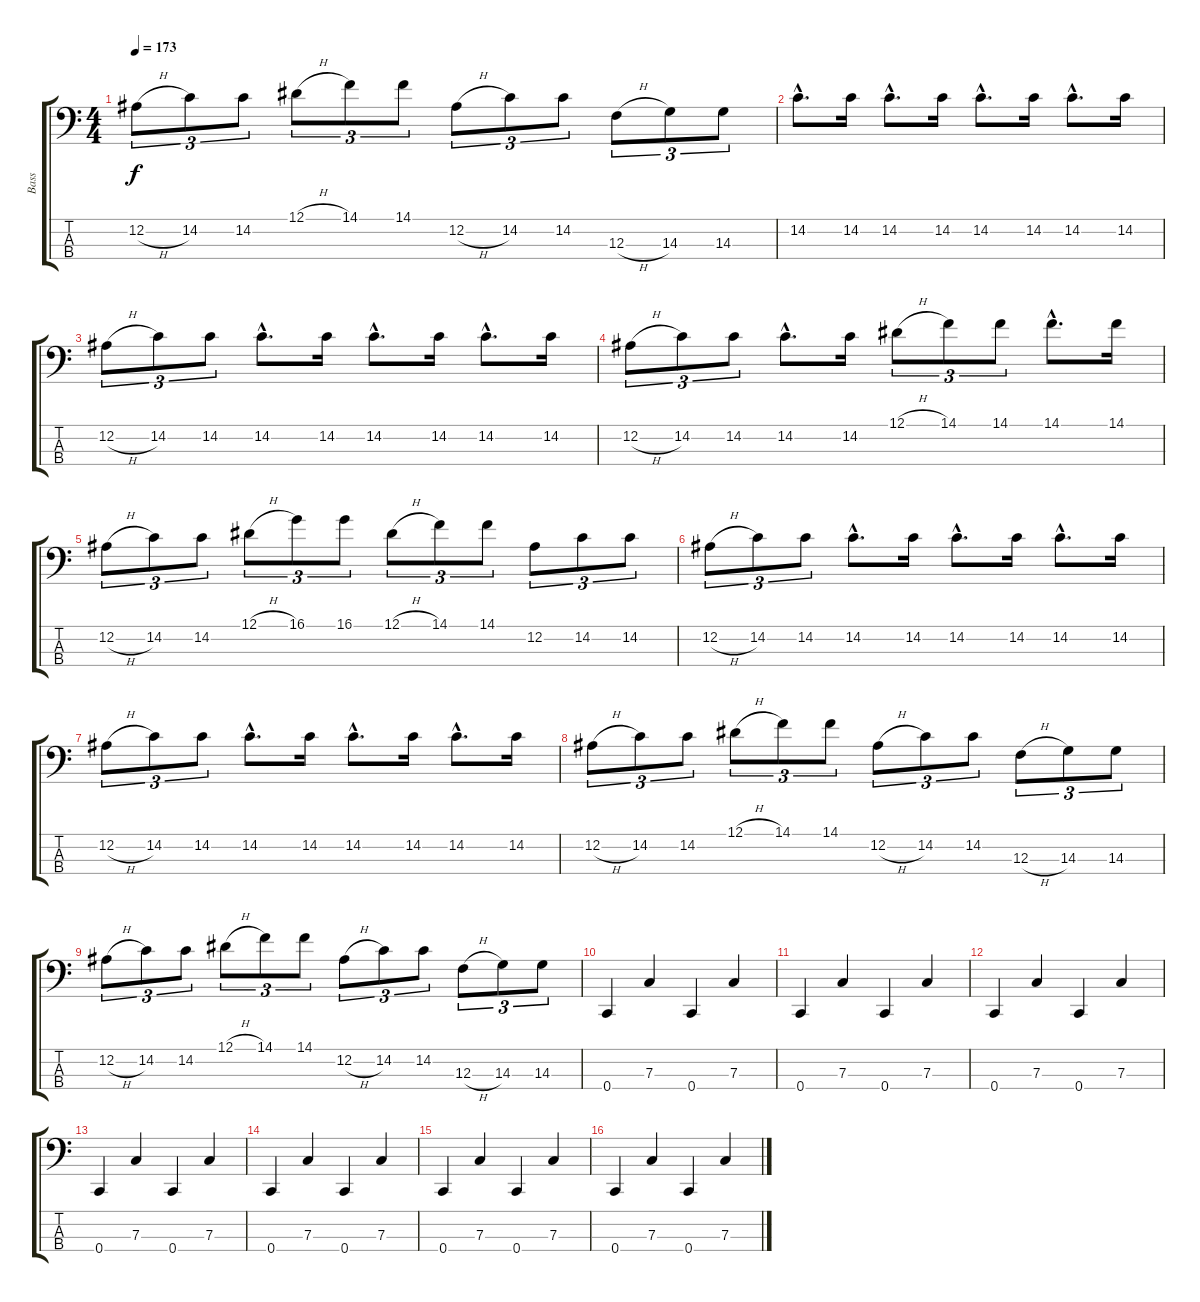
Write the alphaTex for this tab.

\track ("Bass" "Bass") {instrument electricbassfinger}
\staff {score tabs}
\tuning (Eb2 Bb1 F1 C1) {hide}
\ts (4 4)
\tempo 173
\clef f4
\ks c
12.2{h}.8{tu (3 2) dy f} 14.2.8{tu (3 2)} 14.2.8{tu (3 2)} 12.1{h}.8{tu (3 2)} 14.1.8{tu (3 2)} 14.1.8{tu (3 2)} 12.2{h}.8{tu (3 2)} 14.2.8{tu (3 2)} 14.2.8{tu (3 2)} 12.3{h}.8{tu (3 2)} 14.3.8{tu (3 2)} 14.3.8{tu (3 2)} |
14.2{hac}.8{d} 14.2.16 14.2{hac}.8{d} 14.2.16 14.2{hac}.8{d} 14.2.16 14.2{hac}.8{d} 14.2.16 |
12.2{h}.8{tu (3 2)} 14.2.8{tu (3 2)} 14.2.8{tu (3 2)} 14.2{hac}.8{d} 14.2.16 14.2{hac}.8{d} 14.2.16 14.2{hac}.8{d} 14.2.16 |
12.2{h}.8{tu (3 2)} 14.2.8{tu (3 2)} 14.2.8{tu (3 2)} 14.2{hac}.8{d} 14.2.16 12.1{h}.8{tu (3 2)} 14.1.8{tu (3 2)} 14.1.8{tu (3 2)} 14.1{hac}.8{d} 14.1.16 |
12.2{h}.8{tu (3 2)} 14.2.8{tu (3 2)} 14.2.8{tu (3 2)} 12.1{h}.8{tu (3 2)} 16.1.8{tu (3 2)} 16.1.8{tu (3 2)} 12.1{h}.8{tu (3 2)} 14.1.8{tu (3 2)} 14.1.8{tu (3 2)} 12.2.8{tu (3 2)} 14.2.8{tu (3 2)} 14.2.8{tu (3 2)} |
12.2{h}.8{tu (3 2)} 14.2.8{tu (3 2)} 14.2.8{tu (3 2)} 14.2{hac}.8{d} 14.2.16 14.2{hac}.8{d} 14.2.16 14.2{hac}.8{d} 14.2.16 |
12.2{h}.8{tu (3 2)} 14.2.8{tu (3 2)} 14.2.8{tu (3 2)} 14.2{hac}.8{d} 14.2.16 14.2{hac}.8{d} 14.2.16 14.2{hac}.8{d} 14.2.16 |
12.2{h}.8{tu (3 2)} 14.2.8{tu (3 2)} 14.2.8{tu (3 2)} 12.1{h}.8{tu (3 2)} 14.1.8{tu (3 2)} 14.1.8{tu (3 2)} 12.2{h}.8{tu (3 2)} 14.2.8{tu (3 2)} 14.2.8{tu (3 2)} 12.3{h}.8{tu (3 2)} 14.3.8{tu (3 2)} 14.3.8{tu (3 2)} |
12.2{h}.8{tu (3 2)} 14.2.8{tu (3 2)} 14.2.8{tu (3 2)} 12.1{h}.8{tu (3 2)} 14.1.8{tu (3 2)} 14.1.8{tu (3 2)} 12.2{h}.8{tu (3 2)} 14.2.8{tu (3 2)} 14.2.8{tu (3 2)} 12.3{h}.8{tu (3 2)} 14.3.8{tu (3 2)} 14.3.8{tu (3 2)} |
0.4.4{instrument electricbassfinger} 7.3.4 0.4.4 7.3.4 |
0.4.4 7.3.4 0.4.4 7.3.4 |
0.4.4 7.3.4 0.4.4 7.3.4 |
0.4.4 7.3.4 0.4.4 7.3.4 |
0.4.4 7.3.4 0.4.4 7.3.4 |
0.4.4 7.3.4 0.4.4 7.3.4 |
0.4.4 7.3.4 0.4.4 7.3.4
